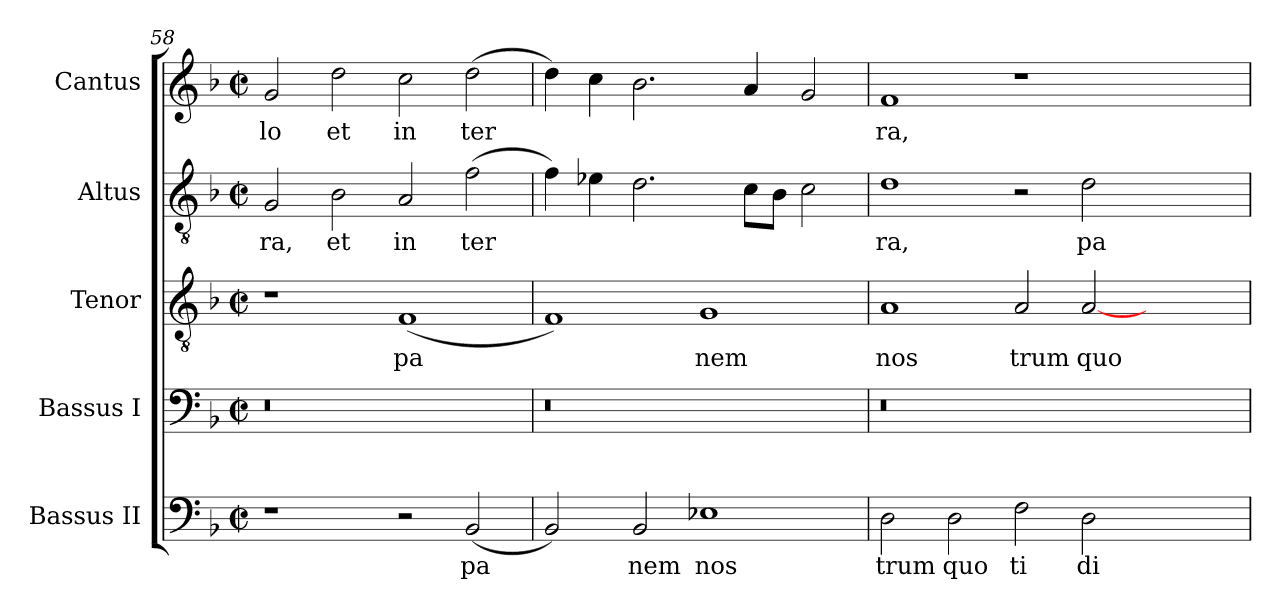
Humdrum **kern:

**kern	**text	**kern	**kern	**text	**kern	**text	**kern	**text
*part5	*part5	*part4	*part3	*part3	*part2	*part2	*part1	*part1
*staff5	*staff5	*staff4	*staff3	*staff3	*staff2	*staff2	*staff1	*staff1
*I"Bassus II	*	*I"Bassus I	*I"Tenor	*	*I"Altus	*	*I"Cantus	*
!!LO:LB:g=z
*clefF4	*	*clefF4	*clefGv2	*	*clefGv2	*	*clefG2	*
*k[b-]	*	*k[b-]	*k[b-]	*	*k[b-]	*	*k[b-]	*
*F:	*	*F:	*F:	*	*F:	*	*F:	*
*M2/2	*	*M2/2	*M2/2	*	*M2/2	*	*M2/2	*
*met(c|)	*	*met(c|)	*met(c|)	*	*met(c|)	*	*met(c|)	*
=58	=58	=58	=58	=58	=58	=58	=58	=58
!	!	!	!	!	!	!LO:LY:b:cj	!	!LO:LY:b:cj
1r	.	0r	1r	.	2G/	-ra,	2g/	lo
!	!	!	!	!	!	!LO:LY:b:cj	!	!LO:LY:b:cj
.	.	.	.	.	2B-\	et	2dd\	et
!	!	!	!	!LO:LY:b:cj	!	!LO:LY:b:cj	!	!LO:LY:b:cj
2r	.	.	(<1F	pa	2A/	in	2cc\	in
!	!LO:LY:b:cj	!	!	!	!	!LO:LY:b	!	!LO:LY:b
(<2BB-/	pa	.	.	.	(>2f\	ter	(>2dd\	ter
=59	=59	=59	=59	=59	=59	=59	=59	=59
2BB-/)	.	0r	1F)	.	4f\)	.	4dd\)	.
.	.	.	.	.	4e-X\	.	4cc\	.
!	!LO:LY:b:cj	!	!	!	!	!	!	!
2BB-/	nem	.	.	.	2.d\	.	2.b-\	.
!	!LO:LY:b:cj	!	!	!LO:LY:b:cj	!	!	!	!
1E-X	nos	.	1G	nem	.	.	.	.
.	.	.	.	.	8c\L	.	4a/	.
.	.	.	.	.	8B-\J	.	.	.
.	.	.	.	.	2c\	.	2g/	.
=60	=60	=60	=60	=60	=60	=60	=60	=60
!	!LO:LY:b:cj	!	!	!LO:LY:b:cj	!	!LO:LY:b:cj	!	!LO:LY:b:cj
2D\	trum	0r	1A	nos	1d	ra,	1f	ra,
!	!LO:LY:b:cj	!	!	!	!	!	!	!
2D\	quo	.	.	.	.	.	.	.
!	!LO:LY:b:cj	!	!	!LO:LY:b:cj	!	!	!LO:N:vis=1	!
2F\	ti	.	2A/	trum	2r	.	0r	.
!	!LO:LY:b:cj	!	!	!LO:LY:b	!	!LO:LY:b:cj	!	!
2D\	di	.	[<2A/	quo	2d\	pa	.	.
1ryy	.	1ryy	1ryy	.	1ryy	.	.	.
=	=	=	=	=	=	=	=	=
*-	*-	*-	*-	*-	*-	*-	*-	*-
